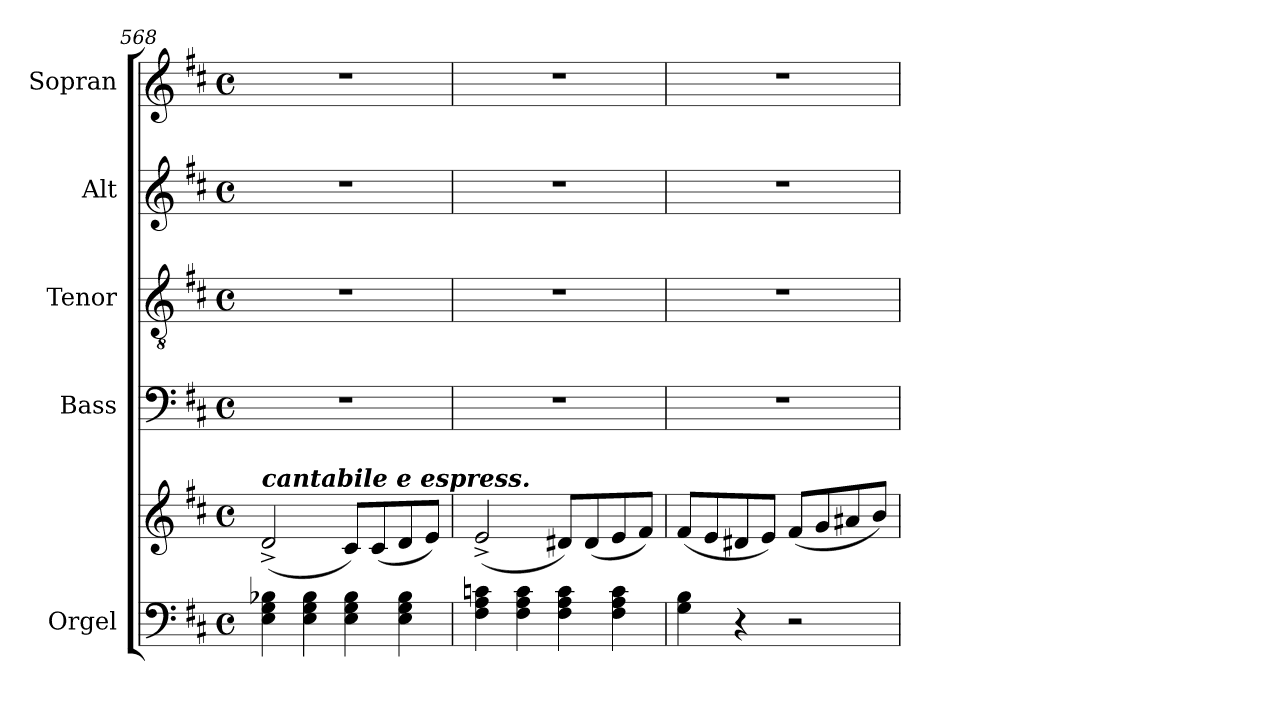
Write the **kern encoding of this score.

**kern	**kern	**kern	**kern	**kern	**kern
*part5	*part5	*part4	*part3	*part2	*part1
*staff6	*staff5	*staff4	*staff3	*staff2	*staff1
*I"Orgel	*	*I"Bass	*I"Tenor	*I"Alt	*I"Sopran
*I'Org.	*	*I'B	*I'T	*I'A	*I'S
*clefF4	*clefG2	*clefF4	*clefGv2	*clefG2	*clefG2
*k[f#c#]	*k[f#c#]	*k[f#c#]	*k[f#c#]	*k[f#c#]	*k[f#c#]
*D:	*D:	*D:	*D:	*D:	*D:
*M4/4	*M4/4	*M4/4	*M4/4	*M4/4	*M4/4
*met(c)	*met(c)	*met(c)	*met(c)	*met(c)	*met(c)
=568	=568	=568	=568	=568	=568
!	!LO:TX:a:Bi:t=cantabile e espress.	!	!	!	!
4E\ 4G\ 4B-X\	(<2d^</	1r	1r	1r	1r
4E\ 4G\ 4B-\	.	.	.	.	.
4E\ 4G\ 4B-\	8c#/L)	.	.	.	.
.	(<8c#/	.	.	.	.
4E\ 4G\ 4B-\	8d/	.	.	.	.
.	8e/J)	.	.	.	.
!!LO:LB:g=z
=569	=569	=569	=569	=569	=569
4F#\ 4A\ 4cn\	(<2e^</	1r	1r	1r	1r
4F#\ 4A\ 4c\	.	.	.	.	.
4F#\ 4A\ 4c\	8d#X/L)	.	.	.	.
.	(<8d#/	.	.	.	.
4F#\ 4A\ 4c\	8e/	.	.	.	.
.	8f#/J)	.	.	.	.
=570	=570	=570	=570	=570	=570
4G\ 4B\	(<8f#/L	1r	1r	1r	1r
.	8e/	.	.	.	.
4r	8d#X/	.	.	.	.
.	8e/J)	.	.	.	.
2r	(<8f#/L	.	.	.	.
.	8g/	.	.	.	.
.	8a#X/	.	.	.	.
.	8b/J)	.	.	.	.
=	=	=	=	=	=
*-	*-	*-	*-	*-	*-
